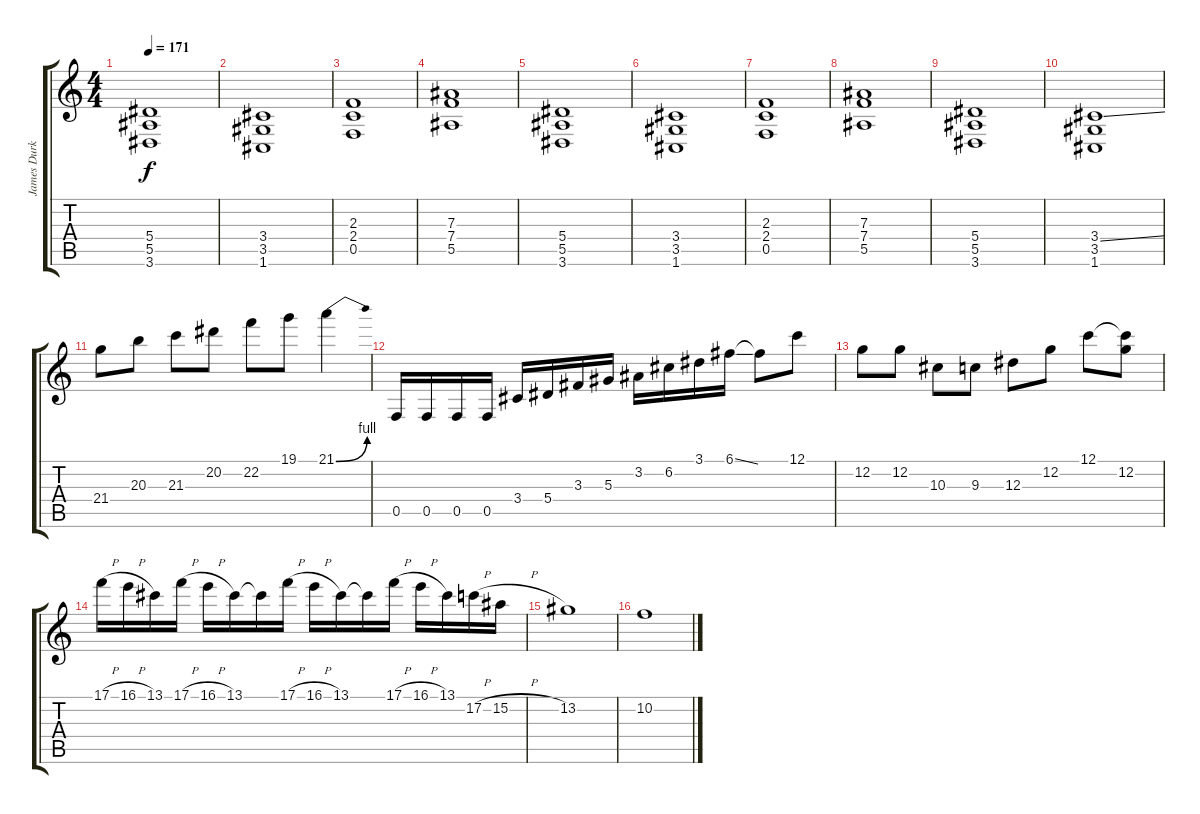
\track ("James Durkin (Guitar 2)" "James Durk") {instrument overdrivenguitar}
\staff {score tabs}
\tuning (C4 G3 Eb3 Bb2 F2 C2) {hide}
\ts (4 4)
\tempo 171
\clef g2
\ks c
(5.4 5.5 3.6).1{dy f} |
(3.4 3.5 1.6).1 |
(2.3 2.4 0.5).1 |
(7.3 7.4 5.5).1 |
(5.4 5.5 3.6).1 |
(3.4 3.5 1.6).1 |
(2.3 2.4 0.5).1 |
(7.3 7.4 5.5).1 |
(5.4 5.5 3.6).1 |
(3.4{ss} 3.5 1.6).1 |
21.4.8 20.3.8 21.3.8 20.2.8 22.2.8 19.1.8 21.1{be (bend 0 0 60 4)}.4 |
0.5.16 0.5.16 0.5.16 0.5.16 3.4.16 5.4.16 3.3.16 5.3.16 3.2.16 6.2.16 3.1.16 6.1{ss}.16 6.1{t}.8 12.1.8 |
12.2.8 12.2.8 10.3.8 9.3.8 12.3.8 12.2.8 12.1.8 (12.1{t} 12.2).8 |
17.1{h}.16 16.1{h}.16 13.1.16 17.1{h}.16 16.1{h}.16 13.1.16 13.1{t}.16 17.1{h}.16 16.1{h}.16 13.1.16 13.1{t}.16 17.1{h}.16 16.1{h}.16 13.1.16 17.2{h}.16 15.2{h}.16 |
13.2.1 |
10.2.1
